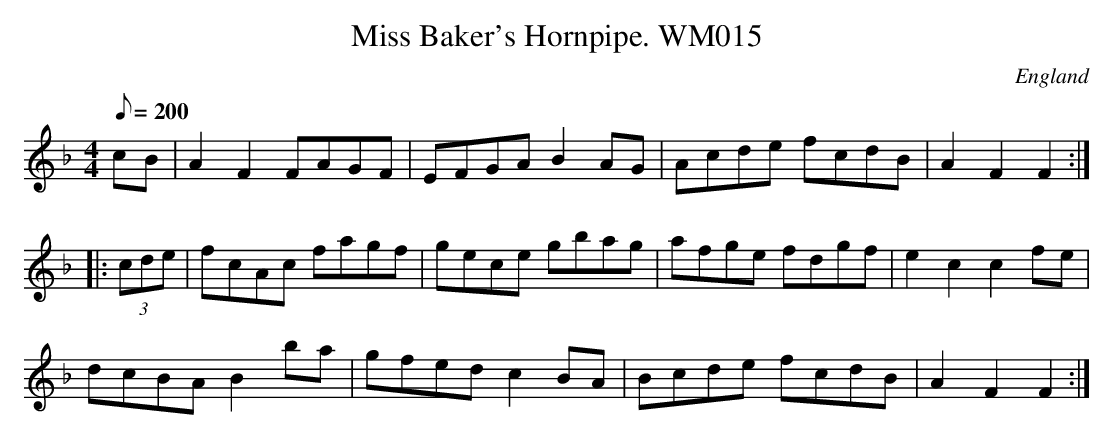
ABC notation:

X:1
T:Miss Baker's Hornpipe. WM015
M:4/4
L:1/8
Q:200
O:England
K:F
c-B|A2F2FAGF|EFGAB2AG|Acde fcdB|A2F2F2:|
|:(3cde|fcAc fagf|gece gbag|afge fdgf|e2c2c2f-e|
d-cB-AB2b-a|g-fe-dc2BA|Bcde fcdB|A2F2F2:|]
